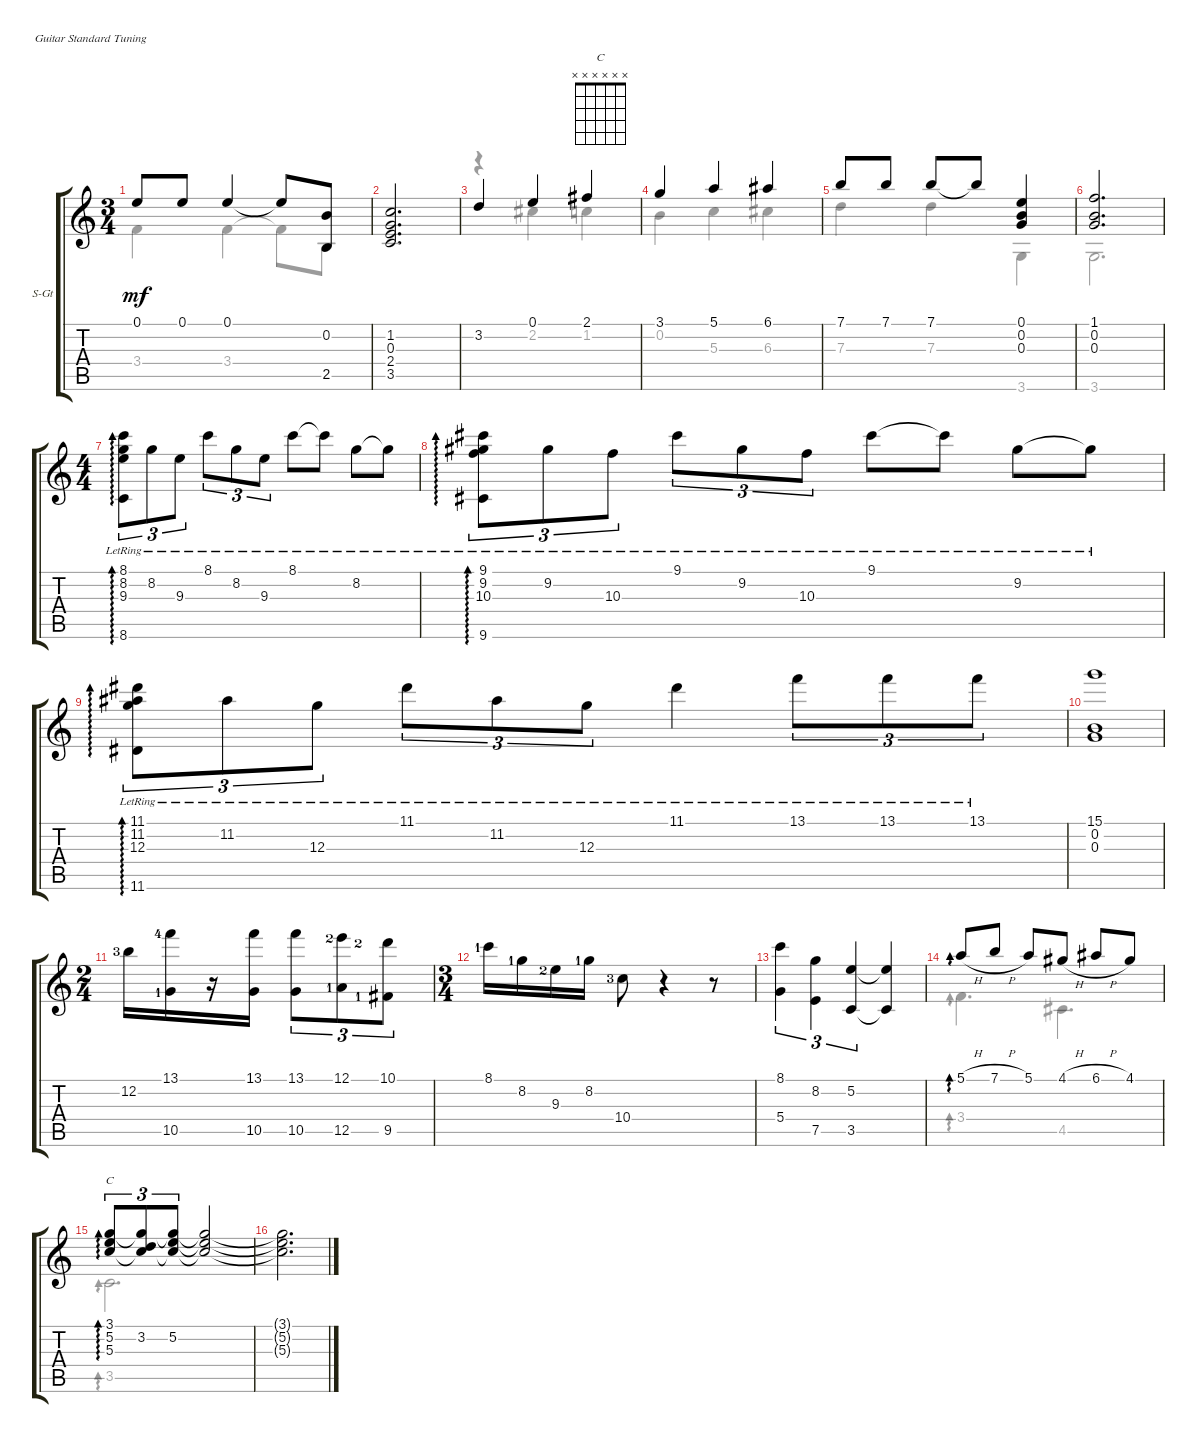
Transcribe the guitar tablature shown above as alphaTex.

\defaultSystemsLayout 4
\bracketExtendMode groupsimilarinstruments
\firstSystemTrackNameOrientation horizontal
\otherSystemsTrackNameOrientation horizontal
\track ("Steel Guitar" "S-Gt") {instrument acousticguitarsteel}
\staff {score tabs}
\tuning (E4 B3 G3 D3 A2 E2)
\chord ("C" x x x x x x)
\voice
\ts (3 4)
\tempo (195 hide)
\clef g2
\ks c
0.1.8{dy mf} 0.1.8 0.1.4 0.1{t}.8 (0.2 2.5).8 |
(1.2 3.5 2.4 0.3).2{d} |
3.2.4 0.1.4 2.1.4 |
3.1.4 5.1.4 6.1.4 |
7.1.8 7.1.8 7.1.8 7.1{t}.8 (0.1 0.2 0.3).4 |
(1.1 0.2 0.3).2{d} |
\ts (4 4)
\tempo (150 hide)
(8.6{lr} 8.1{lr} 8.2{lr} 9.3{lr}).8{tu (3 2) ad 0} 8.2{lr}.8{tu (3 2)} 9.3{lr}.8{tu (3 2)} 8.1{lr}.8{tu (3 2)} 8.2{lr}.8{tu (3 2)} 9.3{lr}.8{tu (3 2)} 8.1{lr}.8 8.1{lr t}.8 8.2{lr}.8 8.2{lr t}.8 |
(9.6{lr} 9.1{lr} 9.2{lr} 10.3{lr}).8{tu (3 2) ad 0} 9.2{lr}.8{tu (3 2)} 10.3{lr}.8{tu (3 2)} 9.1{lr}.8{tu (3 2)} 9.2{lr}.8{tu (3 2)} 10.3{lr}.8{tu (3 2)} 9.1{lr}.8 9.1{lr t}.8 9.2{lr}.8 9.2{lr t}.8 |
(11.6{lr} 11.1{lr} 11.2{lr} 12.3{lr}).8{tu (3 2) ad 0} 11.2{lr}.8{tu (3 2)} 12.3{lr}.8{tu (3 2)} 11.1{lr}.8{tu (3 2)} 11.2{lr}.8{tu (3 2)} 12.3{lr}.8{tu (3 2)} 11.1{lr}.4 13.1{lr}.8{tu (3 2)} 13.1{lr}.8{tu (3 2)} 13.1{lr}.8{tu (3 2)} |
(0.3 15.1 0.2).1 |
\ts (2 4)
\tempo (100 hide)
12.2{lf 4}.16 (13.1{lf 5} 10.5{lf 2}).16 r.16 (13.1 10.5).16 (13.1 10.5).8{tu (3 2)} (12.1{lf 3} 12.5{lf 2}).8{tu (3 2)} (10.1{lf 3} 9.5{lf 2}).8{tu (3 2)} |
\ts (3 4)
8.1{lf 2}.16 8.2{lf 2}.16 9.3{lf 3}.16 8.2{lf 2}.16 10.4{lf 4}.8 r.4 r.8 |
(8.1 5.4).4{tu (3 2)} (8.2 7.5).4{tu (3 2)} (3.5 5.2).4{tu (3 2)} (3.5{t} 5.2{t}).4 |
5.1{h}.8{ad 0} 7.1{h}.8 5.1.8 4.1{h}.8 6.1{h}.8 4.1.8 |
(3.1 5.2 5.3).8{tu (3 2) ad 0 ch "C"} (3.2 5.3{t} 3.1{t}).8{tu (3 2)} (5.2 5.3{t} 3.1{t}).8{tu (3 2)} (5.2{t} 5.3{t} 3.1{t}).2 |
(5.2{t} 5.3{t} 3.1{t}).2{d}
\voice
\clef g2
\ottava regular
\simile none
\ks c
3.4.4{dy mf} 3.4.4 3.4{t}.8 2.5.8 |
|
r.4 2.2.4 1.2.4 |
0.2.4 5.3.4 6.3.4 |
7.3.4 7.3.4 3.6.4 |
3.6.2{d} |
|
|
|
|
|
|
|
3.4.4{d ad 0} 4.5.4{d} |
3.5.2{d ad 0} |
